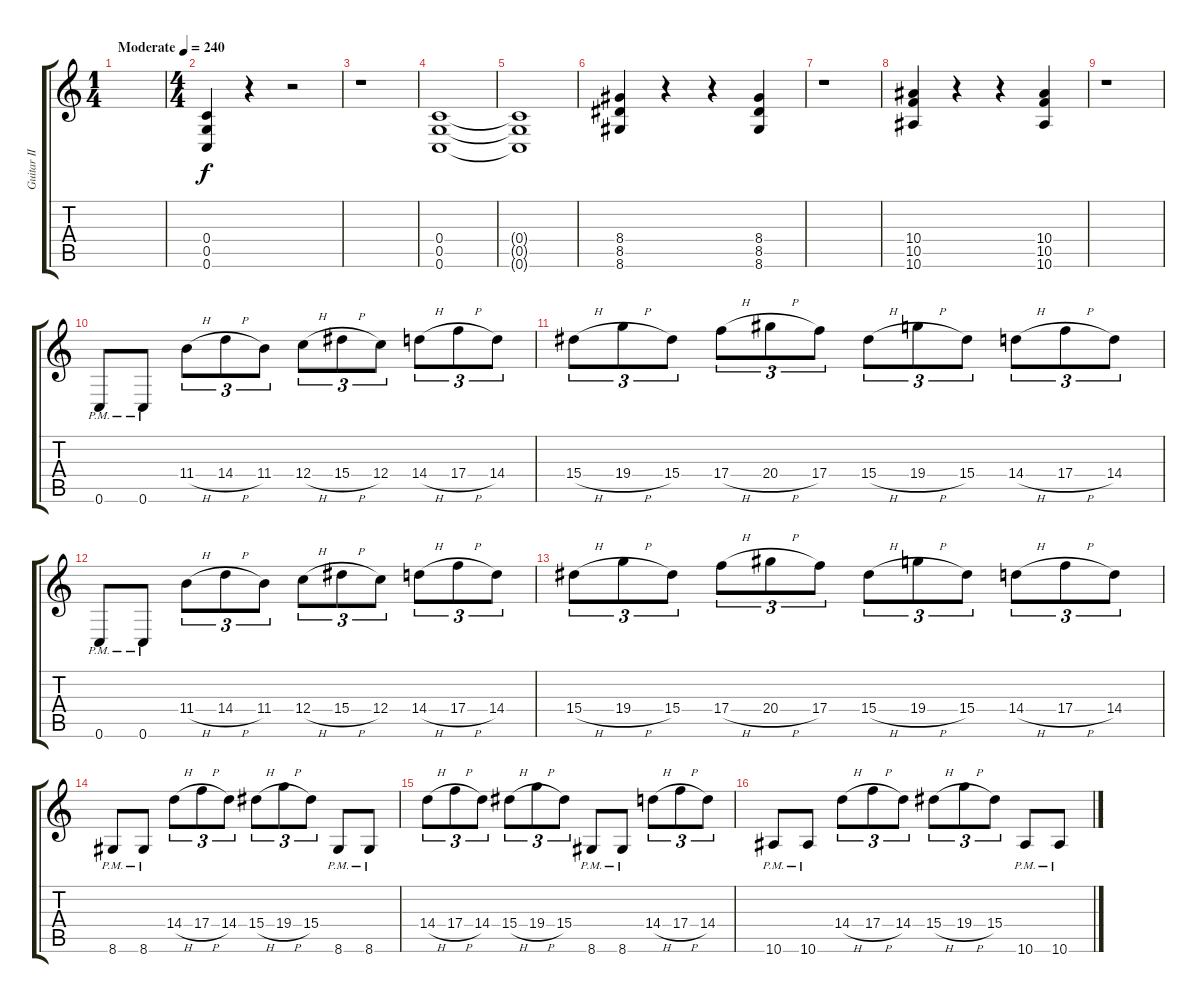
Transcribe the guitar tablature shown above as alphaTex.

\track ("Guitar II" "Guitar II") {instrument distortionguitar}
\staff {score tabs}
\tuning (D4 A3 F3 C3 G2 C2) {hide}
\ts (1 4)
\tempo (240 "Moderate")
\clef g2
\ks c
|
\ts (4 4)
(0.4 0.5 0.6).4 r.4 r.2 |
r.1 |
(0.4 0.5 0.6).1 |
(0.4{t} 0.5{t} 0.6{t}).1 |
(8.4 8.5 8.6).4 r.4 r.4 (8.4 8.5 8.6).4 |
r.1 |
(10.4 10.5 10.6).4 r.4 r.4 (10.4 10.5 10.6).4 |
r.1 |
0.6{pm}.8 0.6{pm}.8 11.4{h}.8{tu (3 2)} 14.4{h}.8{tu (3 2)} 11.4.8{tu (3 2)} 12.4{h}.8{tu (3 2)} 15.4{h}.8{tu (3 2)} 12.4.8{tu (3 2)} 14.4{h}.8{tu (3 2)} 17.4{h}.8{tu (3 2)} 14.4.8{tu (3 2)} |
15.4{h}.8{tu (3 2)} 19.4{h}.8{tu (3 2)} 15.4.8{tu (3 2)} 17.4{h}.8{tu (3 2)} 20.4{h}.8{tu (3 2)} 17.4.8{tu (3 2)} 15.4{h}.8{tu (3 2)} 19.4{h}.8{tu (3 2)} 15.4.8{tu (3 2)} 14.4{h}.8{tu (3 2)} 17.4{h}.8{tu (3 2)} 14.4.8{tu (3 2)} |
0.6{pm}.8 0.6{pm}.8 11.4{h}.8{tu (3 2)} 14.4{h}.8{tu (3 2)} 11.4.8{tu (3 2)} 12.4{h}.8{tu (3 2)} 15.4{h}.8{tu (3 2)} 12.4.8{tu (3 2)} 14.4{h}.8{tu (3 2)} 17.4{h}.8{tu (3 2)} 14.4.8{tu (3 2)} |
15.4{h}.8{tu (3 2)} 19.4{h}.8{tu (3 2)} 15.4.8{tu (3 2)} 17.4{h}.8{tu (3 2)} 20.4{h}.8{tu (3 2)} 17.4.8{tu (3 2)} 15.4{h}.8{tu (3 2)} 19.4{h}.8{tu (3 2)} 15.4.8{tu (3 2)} 14.4{h}.8{tu (3 2)} 17.4{h}.8{tu (3 2)} 14.4.8{tu (3 2)} |
8.6{pm}.8 8.6{pm}.8 14.4{h}.8{tu (3 2)} 17.4{h}.8{tu (3 2)} 14.4.8{tu (3 2)} 15.4{h}.8{tu (3 2)} 19.4{h}.8{tu (3 2)} 15.4.8{tu (3 2)} 8.6{pm}.8 8.6{pm}.8 |
14.4{h}.8{tu (3 2)} 17.4{h}.8{tu (3 2)} 14.4.8{tu (3 2)} 15.4{h}.8{tu (3 2)} 19.4{h}.8{tu (3 2)} 15.4.8{tu (3 2)} 8.6{pm}.8 8.6{pm}.8 14.4{h}.8{tu (3 2)} 17.4{h}.8{tu (3 2)} 14.4.8{tu (3 2)} |
10.6{pm}.8 10.6{pm}.8 14.4{h}.8{tu (3 2)} 17.4{h}.8{tu (3 2)} 14.4.8{tu (3 2)} 15.4{h}.8{tu (3 2)} 19.4{h}.8{tu (3 2)} 15.4.8{tu (3 2)} 10.6{pm}.8 10.6{pm}.8
